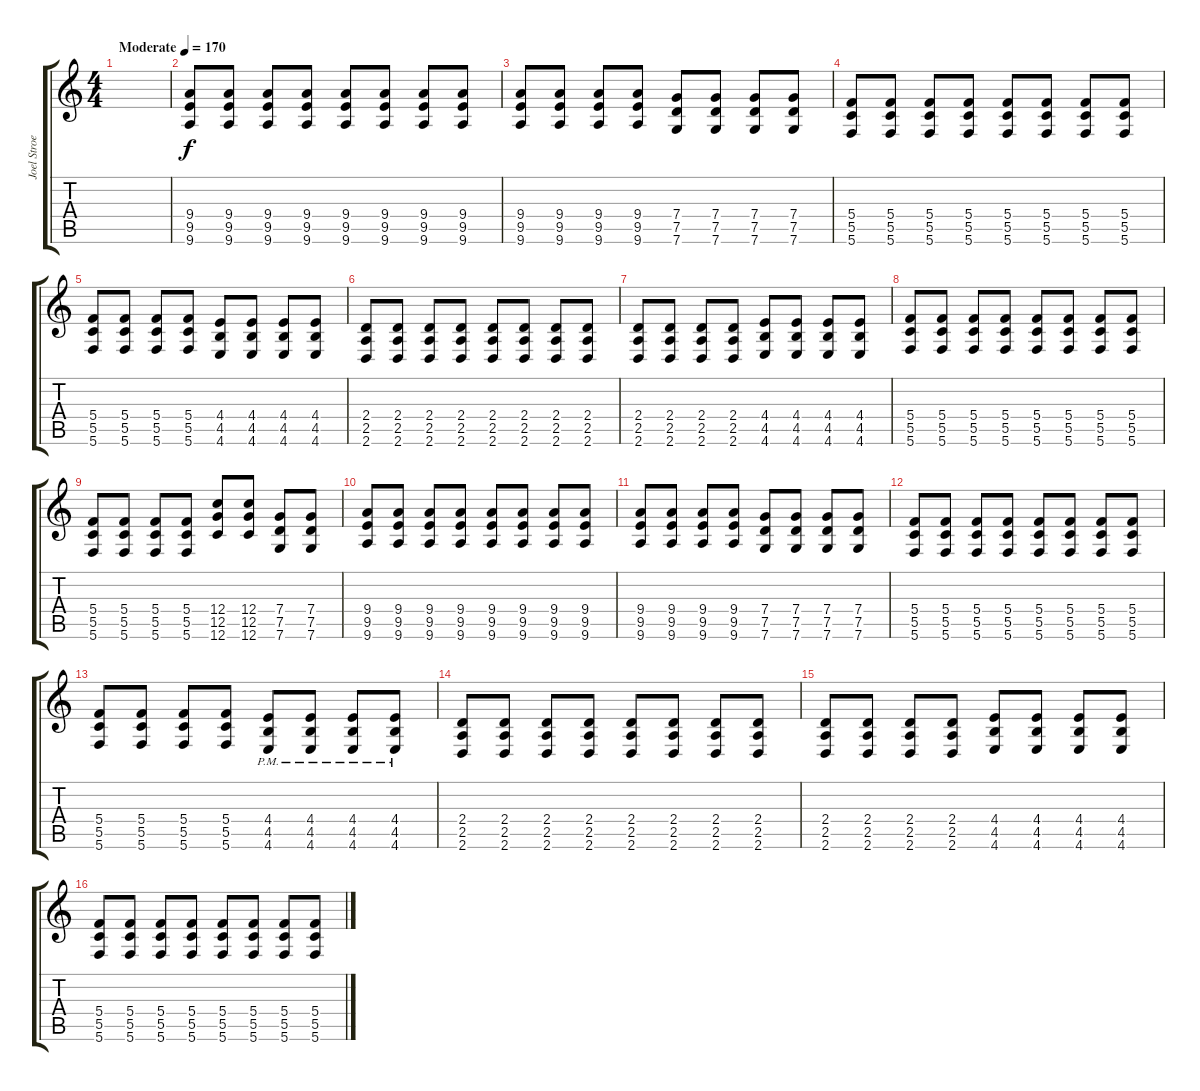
\track ("Joel Stroetzel" "Joel Stroe") {instrument distortionguitar}
\staff {score tabs}
\tuning (D4 A3 F3 C3 G2 C2) {hide}
\ts (4 4)
\tempo (170 "Moderate")
\clef g2
\ks c
|
(9.4 9.5 9.6).8 (9.4 9.5 9.6).8 (9.4 9.5 9.6).8 (9.4 9.5 9.6).8 (9.4 9.5 9.6).8 (9.4 9.5 9.6).8 (9.4 9.5 9.6).8 (9.4 9.5 9.6).8 |
(9.4 9.5 9.6).8 (9.4 9.5 9.6).8 (9.4 9.5 9.6).8 (9.4 9.5 9.6).8 (7.4 7.5 7.6).8 (7.4 7.5 7.6).8 (7.4 7.5 7.6).8 (7.4 7.5 7.6).8 |
(5.4 5.5 5.6).8 (5.4 5.5 5.6).8 (5.4 5.5 5.6).8 (5.4 5.5 5.6).8 (5.4 5.5 5.6).8 (5.4 5.5 5.6).8 (5.4 5.5 5.6).8 (5.4 5.5 5.6).8 |
(5.4 5.5 5.6).8 (5.4 5.5 5.6).8 (5.4 5.5 5.6).8 (5.4 5.5 5.6).8 (4.4 4.5 4.6).8 (4.4 4.5 4.6).8 (4.4 4.5 4.6).8 (4.4 4.5 4.6).8 |
(2.4 2.5 2.6).8 (2.4 2.5 2.6).8 (2.4 2.5 2.6).8 (2.4 2.5 2.6).8 (2.4 2.5 2.6).8 (2.4 2.5 2.6).8 (2.4 2.5 2.6).8 (2.4 2.5 2.6).8 |
(2.4 2.5 2.6).8 (2.4 2.5 2.6).8 (2.4 2.5 2.6).8 (2.4 2.5 2.6).8 (4.4 4.5 4.6).8 (4.4 4.5 4.6).8 (4.4 4.5 4.6).8 (4.4 4.5 4.6).8 |
(5.4 5.5 5.6).8 (5.4 5.5 5.6).8 (5.4 5.5 5.6).8 (5.4 5.5 5.6).8 (5.4 5.5 5.6).8 (5.4 5.5 5.6).8 (5.4 5.5 5.6).8 (5.4 5.5 5.6).8 |
(5.4 5.5 5.6).8 (5.4 5.5 5.6).8 (5.4 5.5 5.6).8 (5.4 5.5 5.6).8 (12.4 12.5 12.6).8 (12.4 12.5 12.6).8 (7.4 7.5 7.6).8 (7.4 7.5 7.6).8 |
(9.4 9.5 9.6).8 (9.4 9.5 9.6).8 (9.4 9.5 9.6).8 (9.4 9.5 9.6).8 (9.4 9.5 9.6).8 (9.4 9.5 9.6).8 (9.4 9.5 9.6).8 (9.4 9.5 9.6).8 |
(9.4 9.5 9.6).8 (9.4 9.5 9.6).8 (9.4 9.5 9.6).8 (9.4 9.5 9.6).8 (7.4 7.5 7.6).8 (7.4 7.5 7.6).8 (7.4 7.5 7.6).8 (7.4 7.5 7.6).8 |
(5.4 5.5 5.6).8 (5.4 5.5 5.6).8 (5.4 5.5 5.6).8 (5.4 5.5 5.6).8 (5.4 5.5 5.6).8 (5.4 5.5 5.6).8 (5.4 5.5 5.6).8 (5.4 5.5 5.6).8 |
(5.4 5.5 5.6).8 (5.4 5.5 5.6).8 (5.4 5.5 5.6).8 (5.4 5.5 5.6).8 (4.4{pm} 4.5{pm} 4.6{pm}).8 (4.4{pm} 4.5{pm} 4.6{pm}).8 (4.4{pm} 4.5{pm} 4.6{pm}).8 (4.4{pm} 4.5{pm} 4.6{pm}).8 |
(2.4 2.5 2.6).8 (2.4 2.5 2.6).8 (2.4 2.5 2.6).8 (2.4 2.5 2.6).8 (2.4 2.5 2.6).8 (2.4 2.5 2.6).8 (2.4 2.5 2.6).8 (2.4 2.5 2.6).8 |
(2.4 2.5 2.6).8 (2.4 2.5 2.6).8 (2.4 2.5 2.6).8 (2.4 2.5 2.6).8 (4.4 4.5 4.6).8 (4.4 4.5 4.6).8 (4.4 4.5 4.6).8 (4.4 4.5 4.6).8 |
(5.4 5.5 5.6).8 (5.4 5.5 5.6).8 (5.4 5.5 5.6).8 (5.4 5.5 5.6).8 (5.4 5.5 5.6).8 (5.4 5.5 5.6).8 (5.4 5.5 5.6).8 (5.4 5.5 5.6).8
